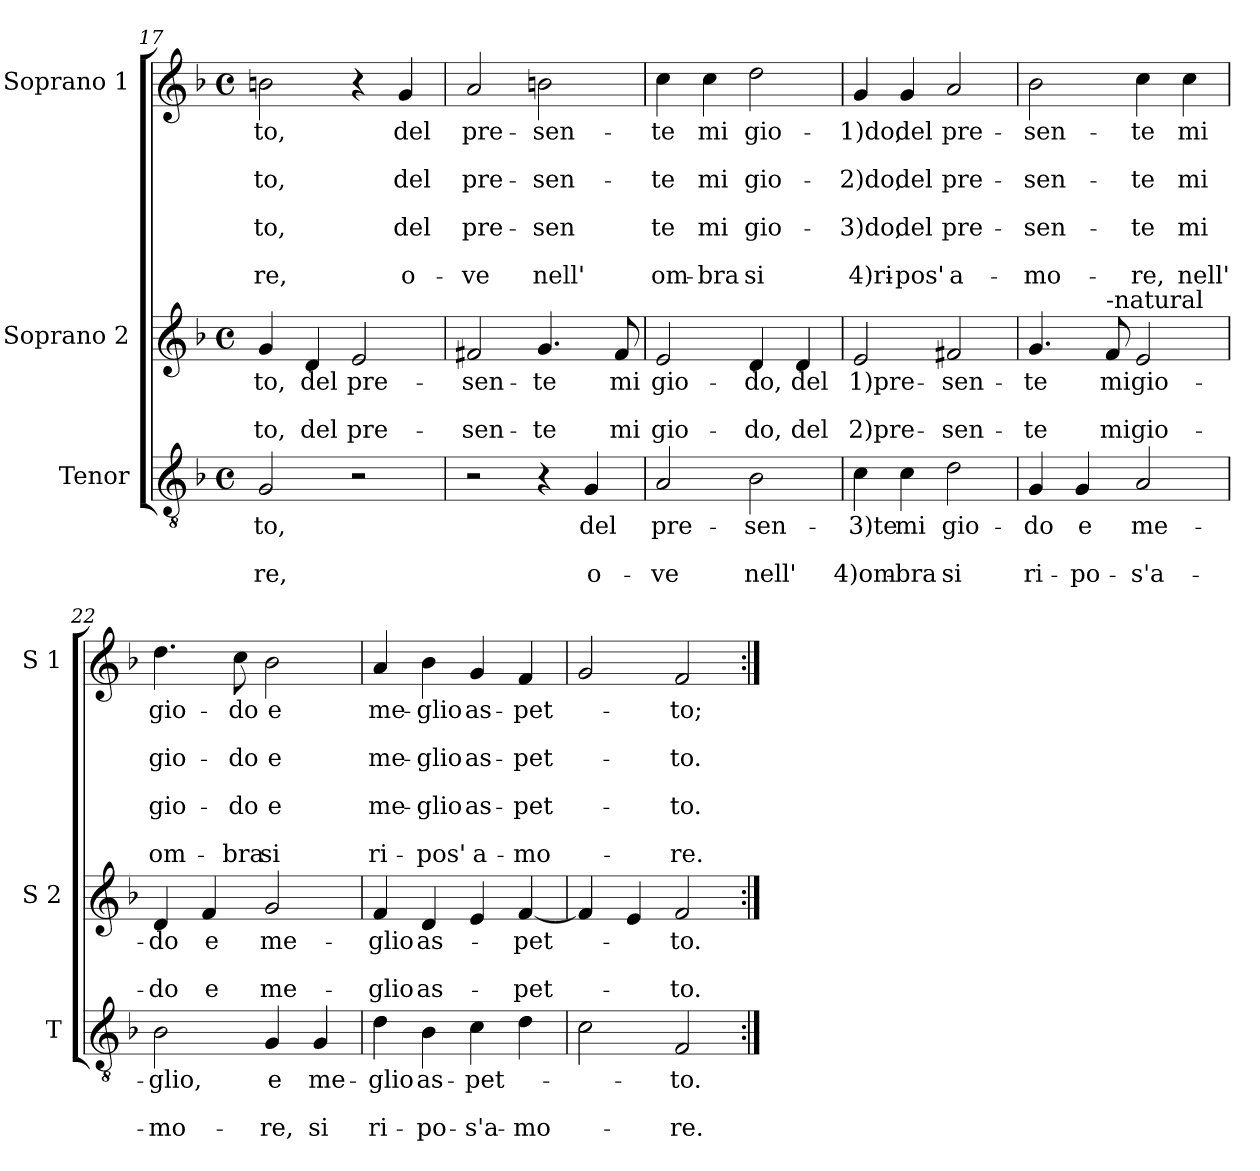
**kern	**text	**text	**text	**kern	**text	**text	**text	**kern	**text	**text	**text	**text	**text	**text	**text
*part3	*part3	*part3	*part3	*part2	*part2	*part2	*part2	*part1	*part1	*part1	*part1	*part1	*part1	*part1	*part1
*staff3	*staff3	*staff3	*staff3	*staff2	*staff2	*staff2	*staff2	*staff1	*staff1	*staff1	*staff1	*staff1	*staff1	*staff1	*staff1
*I"Tenor	*	*	*	*I"Soprano 2	*	*	*	*I"Soprano 1	*	*	*	*	*	*	*
*I'T	*	*	*	*I'S 2	*	*	*	*I'S 1	*	*	*	*	*	*	*
*clefGv2	*	*	*	*clefG2	*	*	*	*clefG2	*	*	*	*	*	*	*
*k[b-]	*	*	*	*k[b-]	*	*	*	*k[b-]	*	*	*	*	*	*	*
*F:	*	*	*	*F:	*	*	*	*F:	*	*	*	*	*	*	*
*M4/4	*	*	*	*M4/4	*	*	*	*M4/4	*	*	*	*	*	*	*
*met(c)	*	*	*	*met(c)	*	*	*	*met(c)	*	*	*	*	*	*	*
=17	=17	=17	=17	=17	=17	=17	=17	=17	=17	=17	=17	=17	=17	=17	=17
!	!LO:LY:b	!	!LO:LY:b	!	!LO:LY:b	!	!LO:LY:b	!	!LO:LY:b	!	!LO:LY:b	!	!LO:LY:b	!	!LO:LY:b
2G/	-to,	.	-re,	4g/	-to,	.	-to,	2bn\	-to,	.	-to,	.	-to,	.	-re,
!	!	!	!	!	!LO:LY:b	!	!LO:LY:b	!	!	!	!	!	!	!	!
.	.	.	.	4d/	del	.	del	.	.	.	.	.	.	.	.
!	!	!	!	!	!LO:LY:b	!	!LO:LY:b	!	!	!	!	!	!	!	!
2r	.	.	.	2e/	pre-	.	pre-	4r	.	.	.	.	.	.	.
!	!	!	!	!	!	!	!	!	!LO:LY:b	!	!LO:LY:b	!	!LO:LY:b	!	!LO:LY:b
.	.	.	.	.	.	.	.	4g/	del	.	del	.	del	.	o-
=18	=18	=18	=18	=18	=18	=18	=18	=18	=18	=18	=18	=18	=18	=18	=18
!	!	!	!	!	!LO:LY:b	!	!LO:LY:b	!	!LO:LY:b	!	!LO:LY:b	!	!LO:LY:b	!	!LO:LY:b
2r	.	.	.	2f#X/	-sen-	.	-sen-	2a/	pre-	.	pre-	.	pre-	.	-ve
!	!	!	!	!	!LO:LY:b	!	!LO:LY:b	!	!LO:LY:b	!	!LO:LY:b	!	!LO:LY:b	!	!LO:LY:b
4r	.	.	.	4.g/	-te	.	-te	2bn\	-sen-	.	-sen-	.	-sen	.	nell'
!	!LO:LY:b	!	!LO:LY:b	!	!	!	!	!	!	!	!	!	!	!	!
4G/	del	.	o-	.	.	.	.	.	.	.	.	.	.	.	.
!	!	!	!	!	!LO:LY:b	!	!LO:LY:b	!	!	!	!	!	!	!	!
.	.	.	.	8f#/	mi	.	mi	.	.	.	.	.	.	.	.
=19	=19	=19	=19	=19	=19	=19	=19	=19	=19	=19	=19	=19	=19	=19	=19
!	!LO:LY:b	!	!LO:LY:b	!	!LO:LY:b	!	!LO:LY:b	!	!LO:LY:b	!	!LO:LY:b	!	!LO:LY:b	!	!LO:LY:b
2A/	pre-	.	-ve	2e/	gio-	.	gio-	4cc\	-te	.	-te	.	te	.	om-
!	!	!	!	!	!	!	!	!	!LO:LY:b	!	!LO:LY:b	!	!LO:LY:b	!	!LO:LY:b
.	.	.	.	.	.	.	.	4cc\	mi	.	mi	.	mi	.	-bra
!	!LO:LY:b	!	!LO:LY:b	!	!LO:LY:b	!	!LO:LY:b	!	!LO:LY:b	!	!LO:LY:b	!	!LO:LY:b	!	!LO:LY:b
2B-\	-sen-	.	nell'	4d/	-do,	.	-do,	2dd\	gio-	.	gio-	.	gio-	.	si
!	!	!	!	!	!LO:LY:b	!	!LO:LY:b	!	!	!	!	!	!	!	!
.	.	.	.	4d/	del	.	del	.	.	.	.	.	.	.	.
!!LO:LB:g=z
=20	=20	=20	=20	=20	=20	=20	=20	=20	=20	=20	=20	=20	=20	=20	=20
!	!LO:LY:b	!	!LO:LY:b	!	!LO:LY:b	!	!LO:LY:b	!	!LO:LY:b	!	!LO:LY:b	!	!LO:LY:b	!	!LO:LY:b
4c\	-3)te	.	4)om-	2e/	1)pre-	.	2)pre-	4g/	-1)do,	.	-2)do,	.	-3)do,	.	4)ri-
!	!LO:LY:b	!	!LO:LY:b	!	!	!	!	!	!LO:LY:b	!	!LO:LY:b	!	!LO:LY:b	!	!LO:LY:b
4c\	mi	.	-bra	.	.	.	.	4g/	del	.	del	.	del	.	-pos'
!	!LO:LY:b	!	!LO:LY:b	!	!LO:LY:b	!	!LO:LY:b	!	!LO:LY:b	!	!LO:LY:b	!	!LO:LY:b	!	!LO:LY:b
2d\	gio-	.	si	2f#X/	-sen-	.	-sen-	2a/	pre-	.	pre-	.	pre-	.	a-
=21	=21	=21	=21	=21	=21	=21	=21	=21	=21	=21	=21	=21	=21	=21	=21
!	!LO:LY:b	!	!LO:LY:b	!	!LO:LY:b	!	!LO:LY:b	!	!LO:LY:b	!	!LO:LY:b	!	!LO:LY:b	!	!LO:LY:b
4G/	-do	.	ri-	4.g/	-te	.	-te	2b-\	-sen-	.	-sen-	.	-sen-	.	-mo-
!	!LO:LY:b	!	!LO:LY:b	!	!	!	!	!	!	!	!	!	!	!	!
4G/	e	.	-po-	.	.	.	.	.	.	.	.	.	.	.	.
!	!	!	!	!LO:TX:a:t=-natural	!	!	!	!	!	!	!	!	!	!	!
!	!	!	!	!	!LO:LY:b	!	!LO:LY:b	!	!	!	!	!	!	!	!
.	.	.	.	8f/	mi	.	mi	.	.	.	.	.	.	.	.
!	!LO:LY:b	!	!LO:LY:b	!	!LO:LY:b	!	!LO:LY:b	!	!LO:LY:b	!	!LO:LY:b	!	!LO:LY:b	!	!LO:LY:b
2A/	me-	.	-s'a-	2e/	gio-	.	gio-	4cc\	-te	.	-te	.	-te	.	-re,
!	!	!	!	!	!	!	!	!	!LO:LY:b	!	!LO:LY:b	!	!LO:LY:b	!	!LO:LY:b
.	.	.	.	.	.	.	.	4cc\	mi	.	mi	.	mi	.	nell'
=22	=22	=22	=22	=22	=22	=22	=22	=22	=22	=22	=22	=22	=22	=22	=22
!	!LO:LY:b	!	!LO:LY:b	!	!LO:LY:b	!	!LO:LY:b	!	!LO:LY:b	!	!LO:LY:b	!	!LO:LY:b	!	!LO:LY:b
2B-\	-glio,	.	-mo-	4d/	-do	.	-do	4.dd\	gio-	.	gio-	.	gio-	.	om-
!	!	!	!	!	!LO:LY:b	!	!LO:LY:b	!	!	!	!	!	!	!	!
.	.	.	.	4f/	e	.	e	.	.	.	.	.	.	.	.
!	!	!	!	!	!	!	!	!	!LO:LY:b	!	!LO:LY:b	!	!LO:LY:b	!	!LO:LY:b
.	.	.	.	.	.	.	.	8cc\	-do	.	-do	.	-do	.	-bra
!	!LO:LY:b	!	!LO:LY:b	!	!LO:LY:b	!	!LO:LY:b	!	!LO:LY:b	!	!LO:LY:b	!	!LO:LY:b	!	!LO:LY:b
4G/	e	.	-re,	2g/	me-	.	me-	2b-\	e	.	e	.	e	.	si
!	!LO:LY:b	!	!LO:LY:b	!	!	!	!	!	!	!	!	!	!	!	!
4G/	me-	.	si	.	.	.	.	.	.	.	.	.	.	.	.
=23	=23	=23	=23	=23	=23	=23	=23	=23	=23	=23	=23	=23	=23	=23	=23
!	!LO:LY:b	!	!LO:LY:b	!	!LO:LY:b	!	!LO:LY:b	!	!LO:LY:b	!	!LO:LY:b	!	!LO:LY:b	!	!LO:LY:b
4d\	-glio	.	ri-	4f/	-glio	.	-glio	4a/	me-	.	me-	.	me-	.	ri-
!	!LO:LY:b	!	!LO:LY:b	!	!LO:LY:b	!	!LO:LY:b	!	!LO:LY:b	!	!LO:LY:b	!	!LO:LY:b	!	!LO:LY:b
4B-\	as-	.	-po-	4d/	as-	.	as-	4b-\	-glio	.	-glio	.	-glio	.	-pos'
!	!LO:LY:b	!	!LO:LY:b	!	!	!	!	!	!LO:LY:b	!	!LO:LY:b	!	!LO:LY:b	!	!LO:LY:b
4c\	-pet-	.	-s'a-	4e/	.	.	.	4g/	as-	.	as-	.	as-	.	a-
!	!	!	!LO:LY:b	!	!LO:LY:b	!	!LO:LY:b	!	!LO:LY:b	!	!LO:LY:b	!	!LO:LY:b	!	!LO:LY:b
4d\	.	.	-mo-	[4f/	-pet-	.	-pet-	4f/	-pet-	.	-pet-	.	-pet-	.	-mo-
=24	=24	=24	=24	=24	=24	=24	=24	=24	=24	=24	=24	=24	=24	=24	=24
2c\	.	.	.	4f/]	.	.	.	2g/	.	.	.	.	.	.	.
.	.	.	.	4e/	.	.	.	.	.	.	.	.	.	.	.
!	!LO:LY:b	!	!LO:LY:b	!	!LO:LY:b	!	!LO:LY:b	!	!LO:LY:b	!	!LO:LY:b	!	!LO:LY:b	!	!LO:LY:b
2F/	-to.	.	-re.	2f/	-to.	.	-to.	2f/	-to;	.	-to.	.	-to.	.	-re.
=:|!	=:|!	=:|!	=:|!	=:|!	=:|!	=:|!	=:|!	=:|!	=:|!	=:|!	=:|!	=:|!	=:|!	=:|!	=:|!
*-	*-	*-	*-	*-	*-	*-	*-	*-	*-	*-	*-	*-	*-	*-	*-
